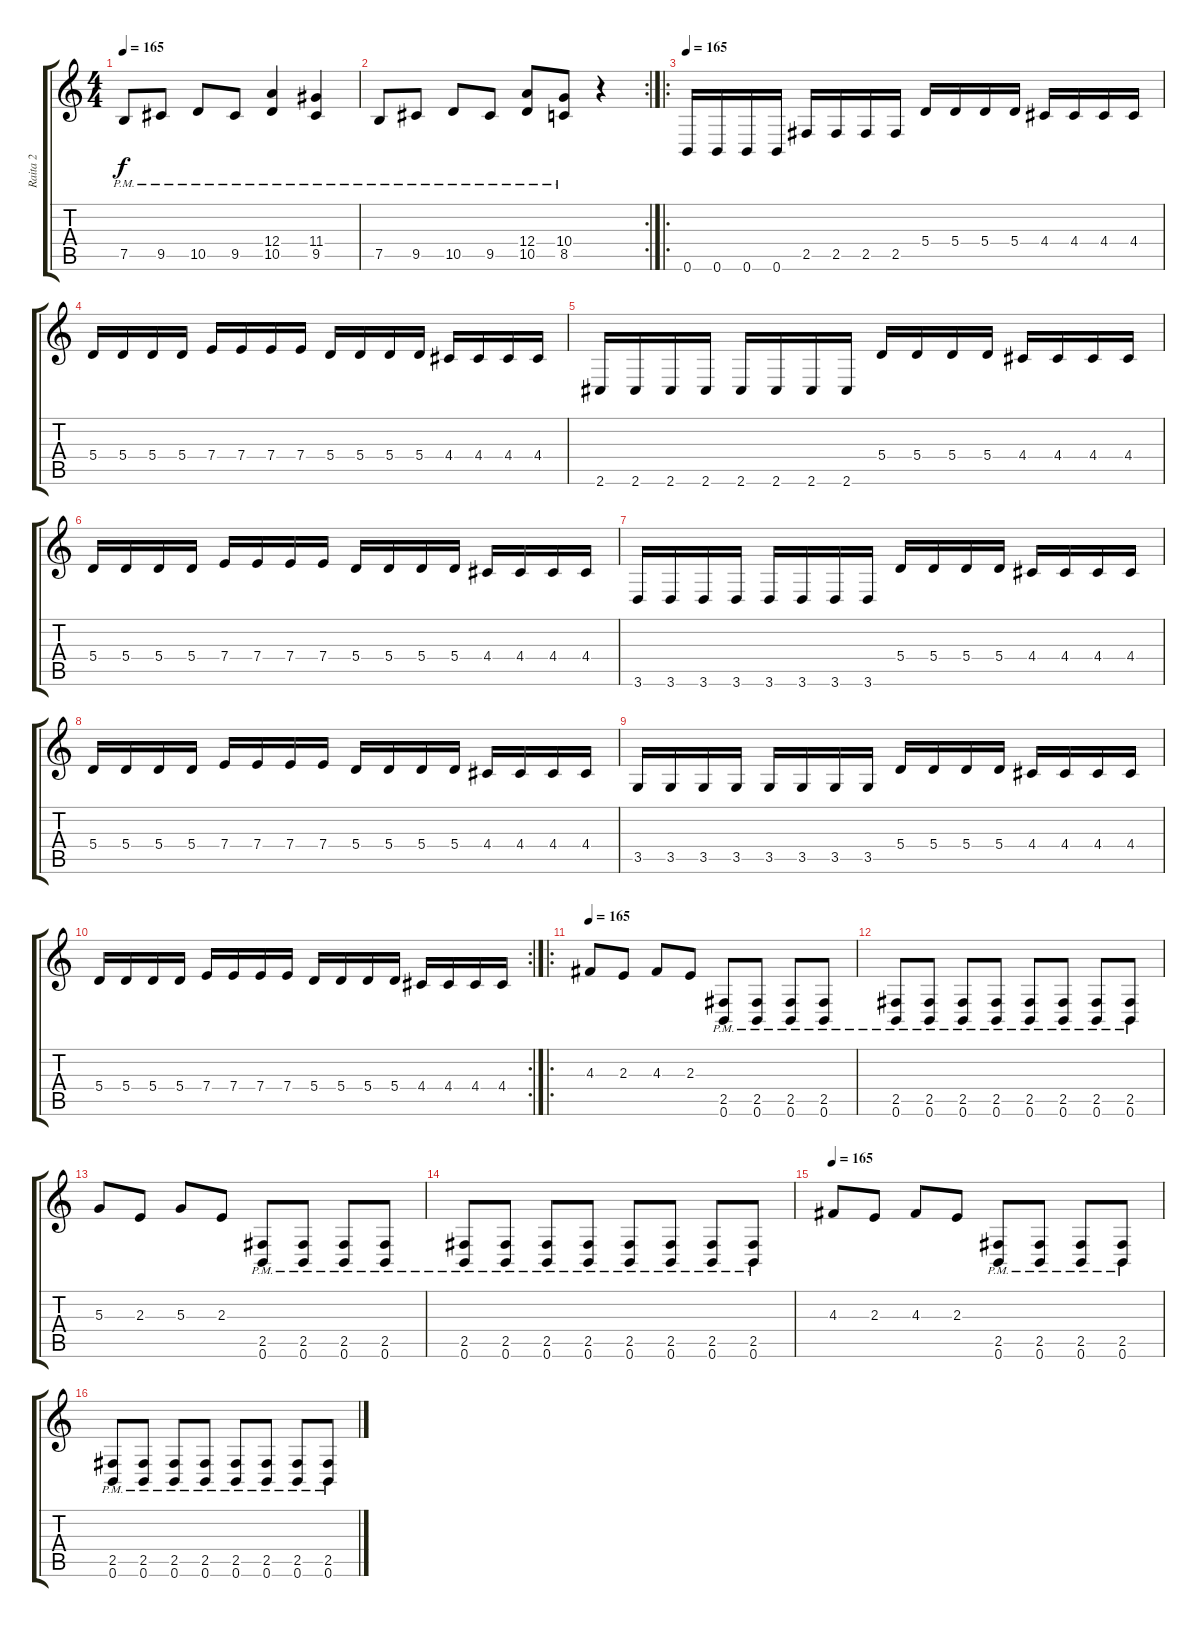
\track ("Raita 2" "Raita 2") {instrument distortionguitar}
\staff {score tabs}
\tuning (B3 Gb3 D3 A2 E2 B1) {hide}
\ts (4 4)
\tempo 165
\clef g2
\ks c
7.5{pm}.8{dy f} 9.5{pm}.8 10.5{pm}.8 9.5{pm}.8 (12.4 10.5{pm}).4 (11.4 9.5{pm}).4 |
\rc 2
7.5{pm}.8 9.5{pm}.8 10.5{pm}.8 9.5{pm}.8 (12.4 10.5{pm}).8 (10.4 8.5{pm}).8 r.4 |
\ro
\tempo 165
0.6.16 0.6.16 0.6.16 0.6.16 2.5.16 2.5.16 2.5.16 2.5.16 5.4.16 5.4.16 5.4.16 5.4.16 4.4.16 4.4.16 4.4.16 4.4.16 |
5.4.16 5.4.16 5.4.16 5.4.16 7.4.16 7.4.16 7.4.16 7.4.16 5.4.16 5.4.16 5.4.16 5.4.16 4.4.16 4.4.16 4.4.16 4.4.16 |
2.6.16 2.6.16 2.6.16 2.6.16 2.6.16 2.6.16 2.6.16 2.6.16 5.4.16 5.4.16 5.4.16 5.4.16 4.4.16 4.4.16 4.4.16 4.4.16 |
5.4.16 5.4.16 5.4.16 5.4.16 7.4.16 7.4.16 7.4.16 7.4.16 5.4.16 5.4.16 5.4.16 5.4.16 4.4.16 4.4.16 4.4.16 4.4.16 |
3.6.16 3.6.16 3.6.16 3.6.16 3.6.16 3.6.16 3.6.16 3.6.16 5.4.16 5.4.16 5.4.16 5.4.16 4.4.16 4.4.16 4.4.16 4.4.16 |
5.4.16 5.4.16 5.4.16 5.4.16 7.4.16 7.4.16 7.4.16 7.4.16 5.4.16 5.4.16 5.4.16 5.4.16 4.4.16 4.4.16 4.4.16 4.4.16 |
3.5.16 3.5.16 3.5.16 3.5.16 3.5.16 3.5.16 3.5.16 3.5.16 5.4.16 5.4.16 5.4.16 5.4.16 4.4.16 4.4.16 4.4.16 4.4.16 |
\rc 2
5.4.16 5.4.16 5.4.16 5.4.16 7.4.16 7.4.16 7.4.16 7.4.16 5.4.16 5.4.16 5.4.16 5.4.16 4.4.16 4.4.16 4.4.16 4.4.16 |
\ro
\tempo 165
4.3.8 2.3.8 4.3.8 2.3.8 (2.5{pm} 0.6{pm}).8 (2.5{pm} 0.6{pm}).8 (2.5{pm} 0.6{pm}).8 (2.5{pm} 0.6{pm}).8 |
(2.5{pm} 0.6{pm}).8 (2.5{pm} 0.6{pm}).8 (2.5{pm} 0.6{pm}).8 (2.5{pm} 0.6{pm}).8 (2.5{pm} 0.6{pm}).8 (2.5{pm} 0.6{pm}).8 (2.5{pm} 0.6{pm}).8 (2.5{pm} 0.6{pm}).8 |
5.3.8 2.3.8 5.3.8 2.3.8 (2.5{pm} 0.6{pm}).8 (2.5{pm} 0.6{pm}).8 (2.5{pm} 0.6{pm}).8 (2.5{pm} 0.6{pm}).8 |
(2.5{pm} 0.6{pm}).8 (2.5{pm} 0.6{pm}).8 (2.5{pm} 0.6{pm}).8 (2.5{pm} 0.6{pm}).8 (2.5{pm} 0.6{pm}).8 (2.5{pm} 0.6{pm}).8 (2.5{pm} 0.6{pm}).8 (2.5{pm} 0.6{pm}).8 |
\tempo 165
4.3.8 2.3.8 4.3.8 2.3.8 (2.5{pm} 0.6{pm}).8 (2.5{pm} 0.6{pm}).8 (2.5{pm} 0.6{pm}).8 (2.5{pm} 0.6{pm}).8 |
(2.5{pm} 0.6{pm}).8 (2.5{pm} 0.6{pm}).8 (2.5{pm} 0.6{pm}).8 (2.5{pm} 0.6{pm}).8 (2.5{pm} 0.6{pm}).8 (2.5{pm} 0.6{pm}).8 (2.5{pm} 0.6{pm}).8 (2.5{pm} 0.6{pm}).8
